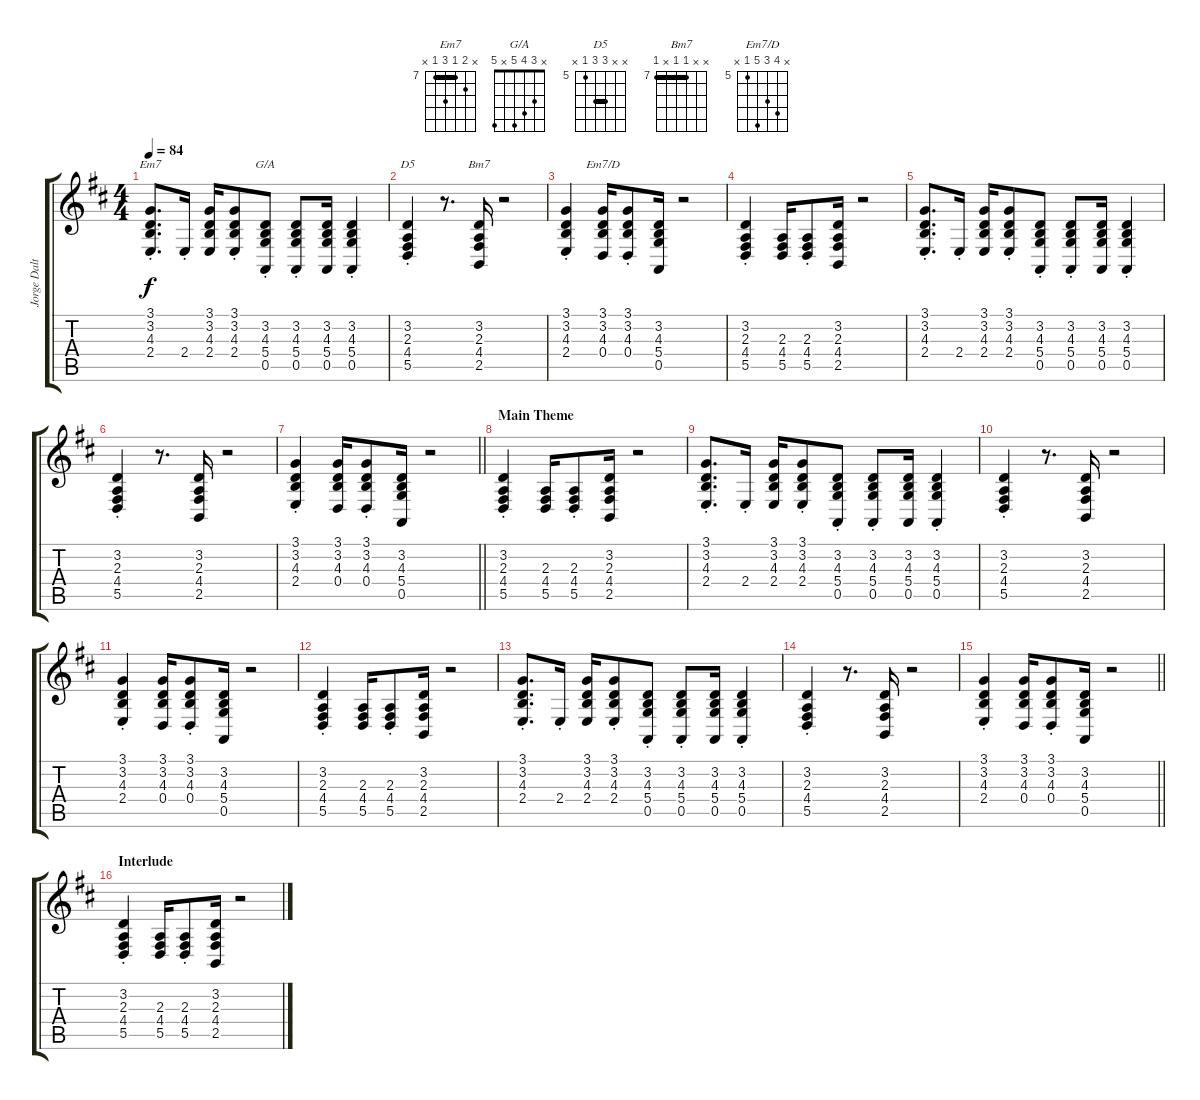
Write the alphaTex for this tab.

\track ("Jorge Dalto" "Jorge Dalt") {instrument electricpiano1}
\staff {score tabs}
\tuning (E4 B3 G3 D3 A2 E2) {hide}
\chord ("Em7" x 8 7 9 7 x) {firstfret 7 barre 7}
\chord ("G/A" x 3 4 5 x 5)
\chord ("D5" x x 7 7 5 x) {firstfret 5 barre 7}
\chord ("Bm7" x x 7 7 x 7) {firstfret 7 barre 7}
\chord ("Em7/D" x 8 7 9 5 x) {firstfret 5}
\ts (4 4)
\tempo 84
\clef g2
\ks d
(3.1{st} 3.2{st} 4.3{st} 2.4{st}).8{d ch "Em7" dy f} 2.4{st}.16 (3.1 3.2 4.3 2.4).16 (3.1{st} 3.2{st} 4.3{st} 2.4{st}).8 (3.2{st} 4.3{st} 5.4{st} 0.5{st}).8{ch "G/A"} (3.2{st} 4.3{st} 5.4{st} 0.5).8 (3.2 4.3 5.4 0.5).16 (3.2{st} 4.3{st} 5.4{st} 0.5{st}).4 |
(3.2{st} 2.3{st} 4.4{st} 5.5{st}).4{ch "D5"} r.8{d} (3.2 2.3 4.4 2.5).16{ch "Bm7"} r.2 |
(3.1{st} 3.2{st} 4.3{st} 2.4{st}).4 (3.1 3.2 4.3 0.4).16{ch "Em7/D"} (3.1{st} 3.2{st} 4.3{st} 0.4{st}).8 (3.2 4.3 5.4 0.5).16 r.2 |
(3.2{st} 2.3{st} 4.4{st} 5.5{st}).4 (2.3 4.4 5.5).16 (2.3{st} 4.4{st} 5.5{st}).8 (3.2 2.3 4.4 2.5).16 r.2 |
(3.1{st} 3.2{st} 4.3{st} 2.4{st}).8{d} 2.4{st}.16 (3.1 3.2 4.3 2.4).16 (3.1{st} 3.2{st} 4.3{st} 2.4{st}).8 (3.2{st} 4.3{st} 5.4{st} 0.5{st}).8 (3.2{st} 4.3{st} 5.4{st} 0.5).8 (3.2 4.3 5.4 0.5).16 (3.2{st} 4.3{st} 5.4{st} 0.5{st}).4 |
(3.2{st} 2.3{st} 4.4{st} 5.5{st}).4 r.8{d} (3.2 2.3 4.4 2.5).16 r.2 |
\barLineRight lightlight
(3.1{st} 3.2{st} 4.3{st} 2.4{st}).4 (3.1 3.2 4.3 0.4).16 (3.1{st} 3.2{st} 4.3{st} 0.4{st}).8 (3.2 4.3 5.4 0.5).16 r.2 |
\section ("" "Main Theme")
(3.2{st} 2.3{st} 4.4{st} 5.5{st}).4 (2.3 4.4 5.5).16 (2.3{st} 4.4{st} 5.5{st}).8 (3.2 2.3 4.4 2.5).16 r.2 |
(3.1{st} 3.2{st} 4.3{st} 2.4{st}).8{d} 2.4{st}.16 (3.1 3.2 4.3 2.4).16 (3.1{st} 3.2{st} 4.3{st} 2.4{st}).8 (3.2{st} 4.3{st} 5.4{st} 0.5{st}).8 (3.2{st} 4.3{st} 5.4{st} 0.5).8 (3.2 4.3 5.4 0.5).16 (3.2{st} 4.3{st} 5.4{st} 0.5{st}).4 |
(3.2{st} 2.3{st} 4.4{st} 5.5{st}).4 r.8{d} (3.2 2.3 4.4 2.5).16 r.2 |
(3.1{st} 3.2{st} 4.3{st} 2.4{st}).4 (3.1 3.2 4.3 0.4).16 (3.1{st} 3.2{st} 4.3{st} 0.4{st}).8 (3.2 4.3 5.4 0.5).16 r.2 |
(3.2{st} 2.3{st} 4.4{st} 5.5{st}).4 (2.3 4.4 5.5).16 (2.3{st} 4.4{st} 5.5{st}).8 (3.2 2.3 4.4 2.5).16 r.2 |
(3.1{st} 3.2{st} 4.3{st} 2.4{st}).8{d} 2.4{st}.16 (3.1 3.2 4.3 2.4).16 (3.1{st} 3.2{st} 4.3{st} 2.4{st}).8 (3.2{st} 4.3{st} 5.4{st} 0.5{st}).8 (3.2{st} 4.3{st} 5.4{st} 0.5).8 (3.2 4.3 5.4 0.5).16 (3.2{st} 4.3{st} 5.4{st} 0.5{st}).4 |
(3.2{st} 2.3{st} 4.4{st} 5.5{st}).4 r.8{d} (3.2 2.3 4.4 2.5).16 r.2 |
\barLineRight lightlight
(3.1{st} 3.2{st} 4.3{st} 2.4{st}).4 (3.1 3.2 4.3 0.4).16 (3.1{st} 3.2{st} 4.3{st} 0.4{st}).8 (3.2 4.3 5.4 0.5).16 r.2 |
\section ("" "Interlude")
(3.2{st} 2.3{st} 4.4{st} 5.5{st}).4 (2.3 4.4 5.5).16 (2.3{st} 4.4{st} 5.5{st}).8 (3.2 2.3 4.4 2.5).16 r.2
